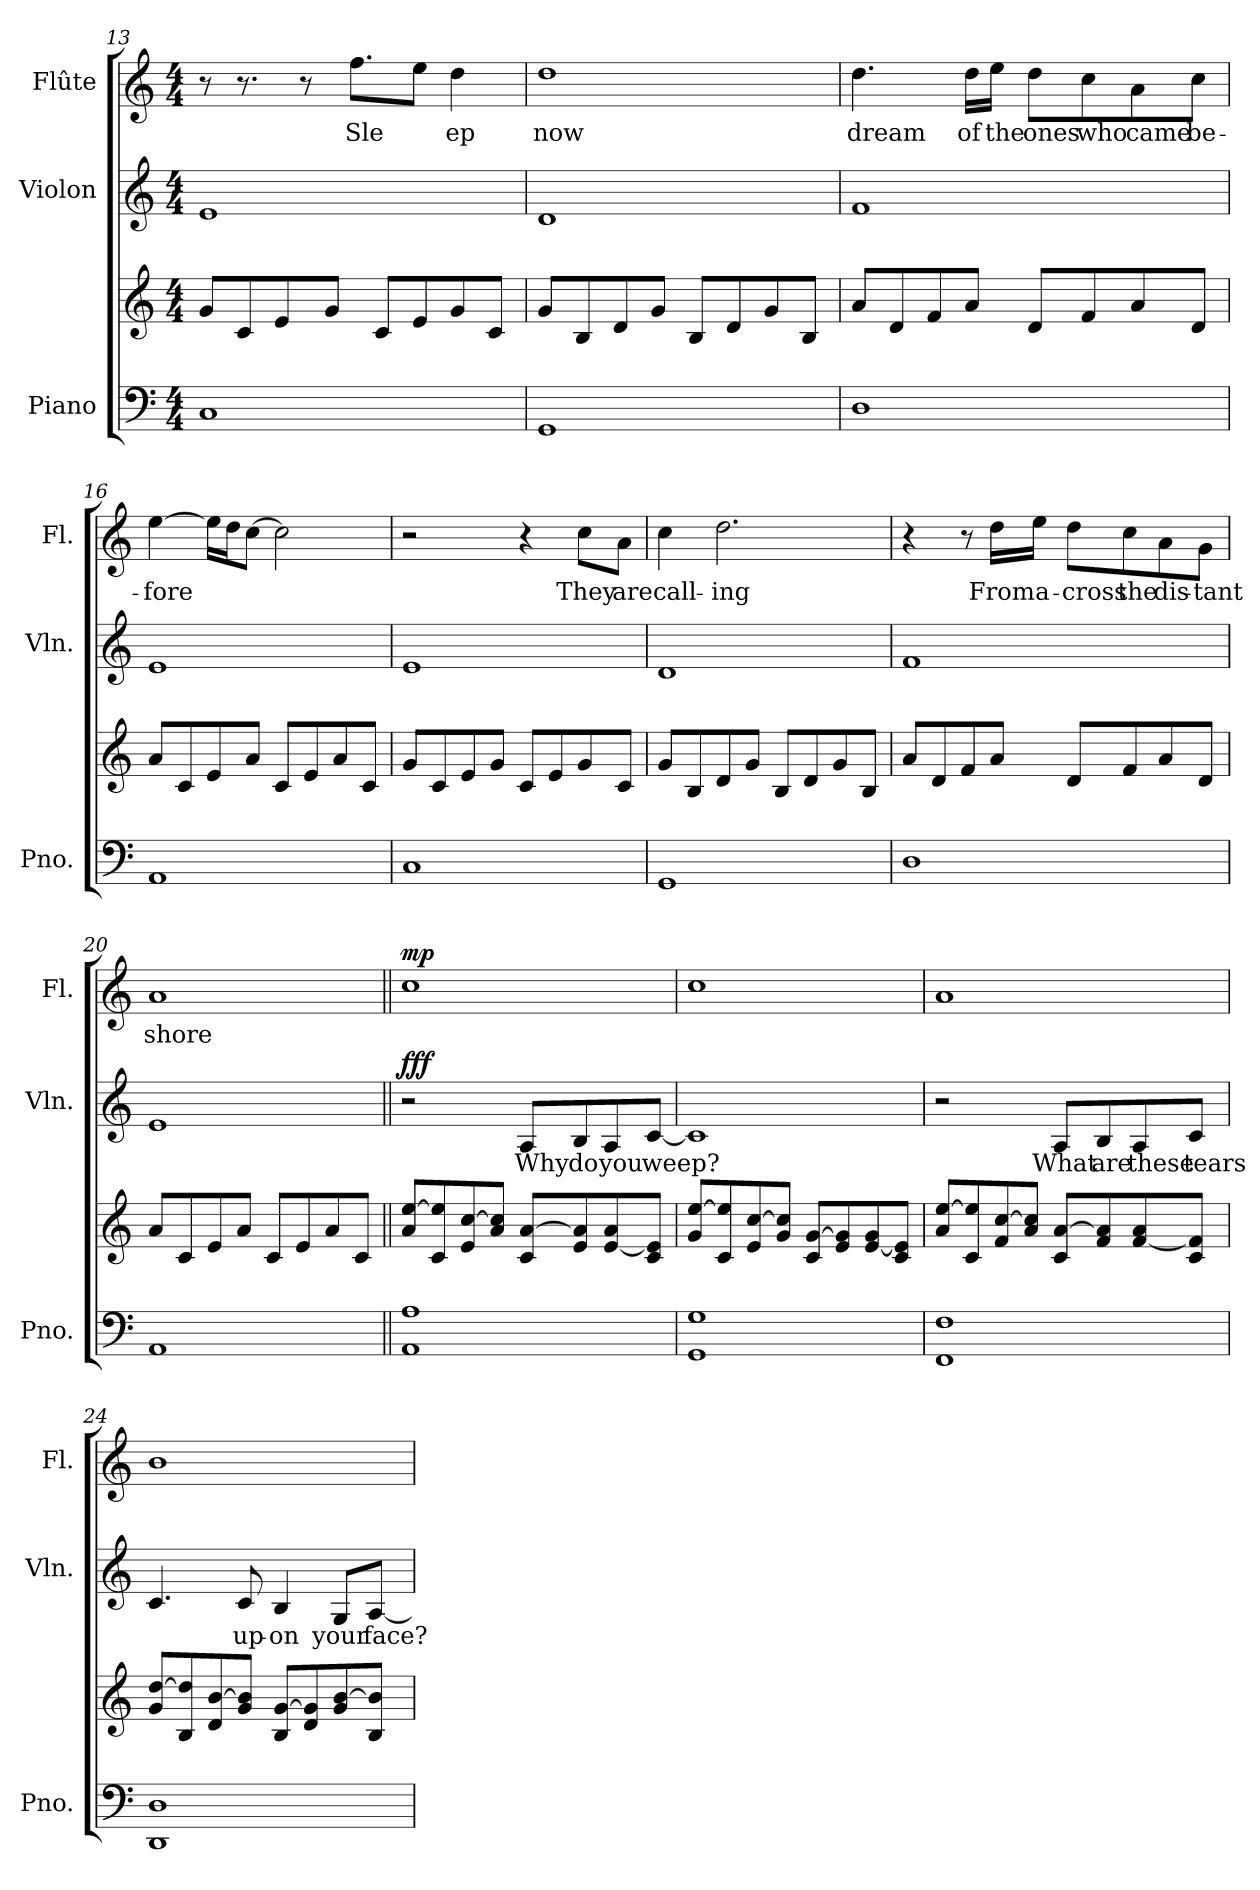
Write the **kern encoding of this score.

**kern	**kern	**kern	**text	**dynam	**kern	**text	**dynam
*part3	*part3	*part2	*part2	*part2	*part1	*part1	*part1
*staff4	*staff3	*staff2	*staff2	*staff2	*staff1	*staff1	*staff1
*I"Piano	*	*I"Violon	*	*	*I"Flûte	*	*
*I'Pno.	*	*I'Vln.	*	*	*I'Fl.	*	*
*clefF4	*clefG2	*clefG2	*	*	*clefG2	*	*
*k[]	*k[]	*k[]	*	*	*k[]	*	*
*M4/4	*M4/4	*M4/4	*	*	*M4/4	*	*
=13	=13	=13	=13	=13	=13	=13	=13
1C	8g/L	1e	.	.	8r	.	.
.	8c/	.	.	.	8.r	.	.
.	8e/	.	.	.	.	.	.
.	.	.	.	.	8r	.	.
.	8g/J	.	.	.	.	.	.
.	.	.	.	.	8.ff\L	Sle	.
.	8c/L	.	.	.	.	.	.
.	8e/	.	.	.	8ee\J	.	.
.	8g/	.	.	.	4dd\	ep	.
.	8c/J	.	.	.	.	.	.
=14	=14	=14	=14	=14	=14	=14	=14
1GG	8g/L	1d	.	.	1dd	now	.
.	8B/	.	.	.	.	.	.
.	8d/	.	.	.	.	.	.
.	8g/J	.	.	.	.	.	.
.	8B/L	.	.	.	.	.	.
.	8d/	.	.	.	.	.	.
.	8g/	.	.	.	.	.	.
.	8B/J	.	.	.	.	.	.
!!LO:LB:g=z
=15	=15	=15	=15	=15	=15	=15	=15
1D	8a/L	1f	.	.	4.dd\	dream	.
.	8d/	.	.	.	.	.	.
.	8f/	.	.	.	.	.	.
.	8a/J	.	.	.	16dd\LL	of	.
.	.	.	.	.	16ee\JJ	the	.
.	8d/L	.	.	.	8dd\L	ones	.
.	8f/	.	.	.	8cc\	who	.
.	8a/	.	.	.	8a\	came	.
.	8d/J	.	.	.	8cc\J	be-	.
=16	=16	=16	=16	=16	=16	=16	=16
1AA	8a/L	1e	.	.	[4ee\	-fore	.
.	8c/	.	.	.	.	.	.
.	8e/	.	.	.	16ee\LL]	.	.
.	.	.	.	.	16dd\J	.	.
.	8a/J	.	.	.	[8cc\J	.	.
.	8c/L	.	.	.	2cc\]	.	.
.	8e/	.	.	.	.	.	.
.	8a/	.	.	.	.	.	.
.	8c/J	.	.	.	.	.	.
=17	=17	=17	=17	=17	=17	=17	=17
1C	8g/L	1e	.	.	2r	.	.
.	8c/	.	.	.	.	.	.
.	8e/	.	.	.	.	.	.
.	8g/J	.	.	.	.	.	.
.	8c/L	.	.	.	4r	.	.
.	8e/	.	.	.	.	.	.
.	8g/	.	.	.	8cc\L	They	.
.	8c/J	.	.	.	8a\J	are	.
!!LO:LB:g=z
=18	=18	=18	=18	=18	=18	=18	=18
1GG	8g/L	1d	.	.	4cc\	call-	.
.	8B/	.	.	.	.	.	.
.	8d/	.	.	.	2.dd\	-ing	.
.	8g/J	.	.	.	.	.	.
.	8B/L	.	.	.	.	.	.
.	8d/	.	.	.	.	.	.
.	8g/	.	.	.	.	.	.
.	8B/J	.	.	.	.	.	.
=19	=19	=19	=19	=19	=19	=19	=19
1D	8a/L	1f	.	.	4r	.	.
.	8d/	.	.	.	.	.	.
.	8f/	.	.	.	8r	.	.
.	8a/J	.	.	.	16dd\LL	From	.
.	.	.	.	.	16ee\JJ	a-	.
.	8d/L	.	.	.	8dd\L	-cross	.
.	8f/	.	.	.	8cc\	the	.
.	8a/	.	.	.	8a\	dis-	.
.	8d/J	.	.	.	8g\J	-tant	.
=20	=20	=20	=20	=20	=20	=20	=20
1AA	8a/L	1e	.	.	1a	shore	.
.	8c/	.	.	.	.	.	.
.	8e/	.	.	.	.	.	.
.	8a/J	.	.	.	.	.	.
.	8c/L	.	.	.	.	.	.
.	8e/	.	.	.	.	.	.
.	8a/	.	.	.	.	.	.
.	8c/J	.	.	.	.	.	.
!!LO:PB:g=z
=21||	=21||	=21||	=21||	=21||	=21||	=21||	=21||
!	!	!	!	!LO:DY:b	!	!	!LO:DY:b
1AA 1A	8a/ [8ee/L	2r	.	fff	1cc	.	mp
.	8c/ 8ee/]	.	.	.	.	.	.
.	8e/ [8cc/	.	.	.	.	.	.
.	8a/ 8cc/]J	.	.	.	.	.	.
.	8c/ [8a/L	8A/L	Why	.	.	.	.
.	8e/ 8a/]	8B/	do	.	.	.	.
.	[8e/ 8a/	8A/	you	.	.	.	.
.	8c/ 8e/]J	[8c/J	weep?	.	.	.	.
=22	=22	=22	=22	=22	=22	=22	=22
1GG 1G	8g/ [8ee/L	1c]	.	.	1cc	.	.
.	8c/ 8ee/]	.	.	.	.	.	.
.	8e/ [8cc/	.	.	.	.	.	.
.	8g/ 8cc/]J	.	.	.	.	.	.
.	8c/ [8g/L	.	.	.	.	.	.
.	8e/ 8g/]	.	.	.	.	.	.
.	[8e/ 8g/	.	.	.	.	.	.
.	8c/ 8e/]J	.	.	.	.	.	.
=23	=23	=23	=23	=23	=23	=23	=23
1FF 1F	8a/ [8ee/L	2r	.	.	1a	.	.
.	8c/ 8ee/]	.	.	.	.	.	.
.	8f/ [8cc/	.	.	.	.	.	.
.	8a/ 8cc/]J	.	.	.	.	.	.
.	8c/ [8a/L	8A/L	What	.	.	.	.
.	8f/ 8a/]	8B/	are	.	.	.	.
.	[8f/ 8a/	8A/	these	.	.	.	.
.	8c/ 8f/]J	8c/J	tears	.	.	.	.
!!LO:LB:g=z
=24	=24	=24	=24	=24	=24	=24	=24
1DD 1D	8g/ [8dd/L	4.c/	.	.	1b	.	.
.	8B/ 8dd/]	.	.	.	.	.	.
.	8d/ [8b/	.	.	.	.	.	.
.	8g/ 8b/]J	8c/	up-	.	.	.	.
.	8B/ [8g/L	4B/	-on	.	.	.	.
.	8d/ 8g/]	.	.	.	.	.	.
.	8g/ [8b/	8G/L	your	.	.	.	.
.	8B/ 8b/]J	[8A/J	face?	.	.	.	.
=	=	=	=	=	=	=	=
*-	*-	*-	*-	*-	*-	*-	*-
